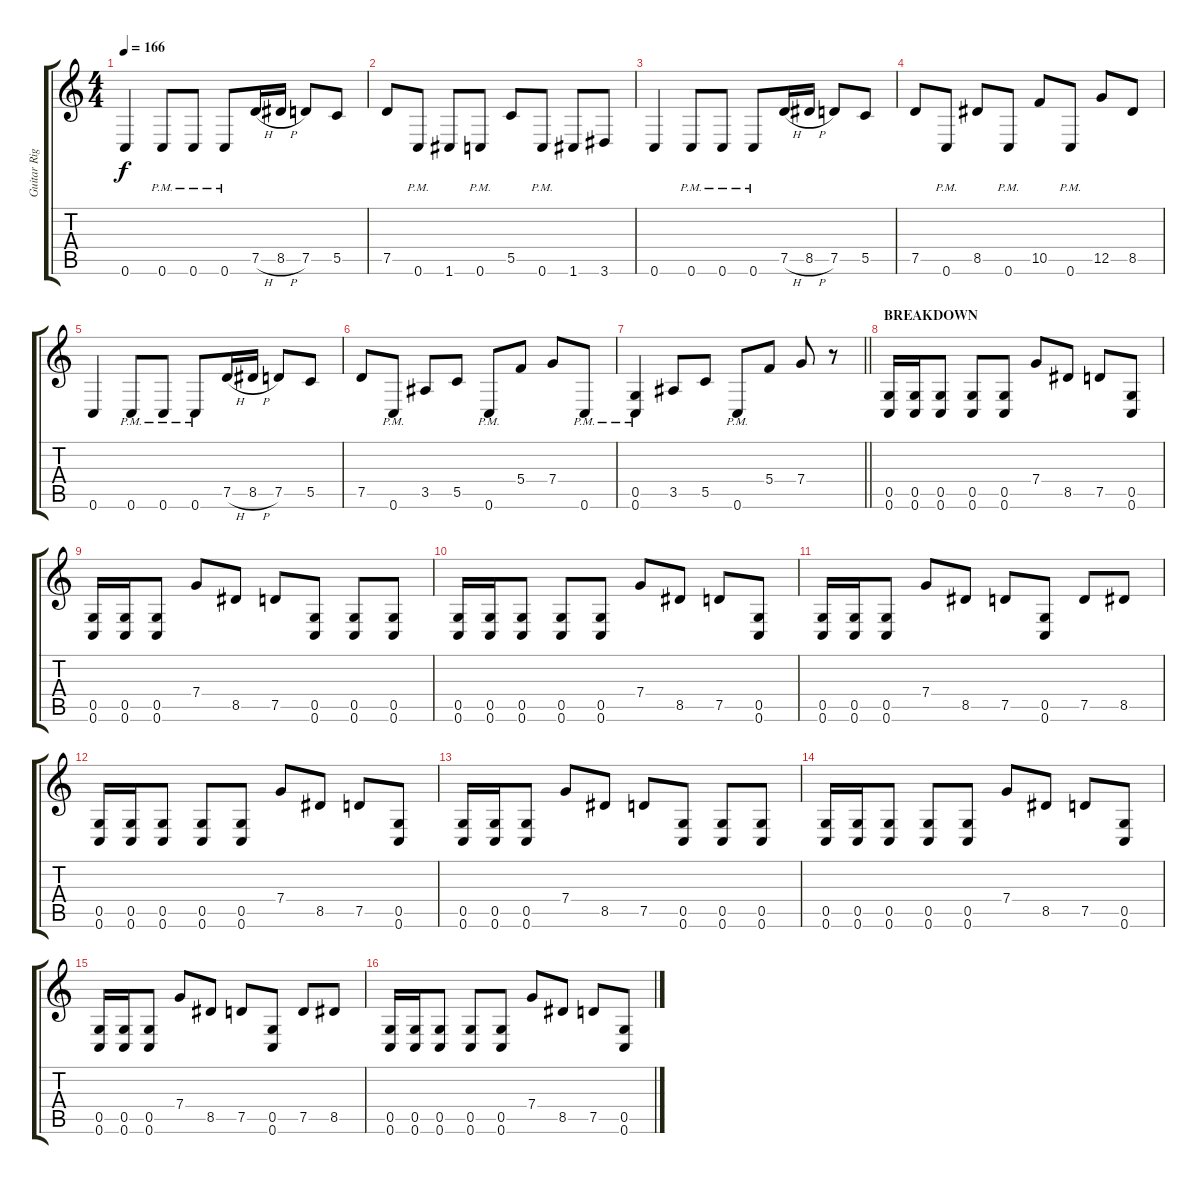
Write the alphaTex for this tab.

\track ("Guitar Right" "Guitar Rig") {instrument distortionguitar}
\staff {score tabs}
\tuning (D4 A3 F3 C3 G2 C2) {hide}
\ts (4 4)
\tempo 166
\clef g2
\ks c
0.6.4{dy f} 0.6{pm}.8 0.6{pm}.8 0.6{pm}.8 7.5{h}.16 8.5{h}.16 7.5.8 5.5.8 |
7.5.8 0.6{pm}.8 1.6.8 0.6{pm}.8 5.5.8 0.6{pm}.8 1.6.8 3.6.8 |
0.6.4 0.6{pm}.8 0.6{pm}.8 0.6{pm}.8 7.5{h}.16 8.5{h}.16 7.5.8 5.5.8 |
7.5.8 0.6{pm}.8 8.5.8 0.6{pm}.8 10.5.8 0.6{pm}.8 12.5.8 8.5.8 |
0.6.4 0.6{pm}.8 0.6{pm}.8 0.6{pm}.8 7.5{h}.16 8.5{h}.16 7.5.8 5.5.8 |
7.5.8 0.6{pm}.8 3.5.8 5.5.8 0.6{pm}.8 5.4.8 7.4.8 0.6{pm}.8 |
\barLineRight lightlight
(0.5 0.6{pm}).4 3.5.8 5.5.8 0.6{pm}.8 5.4.8 7.4.8 r.8 |
\section ("" "BREAKDOWN")
(0.5 0.6).16 (0.5 0.6).16 (0.5 0.6).8 (0.5 0.6).8 (0.5 0.6).8 7.4.8 8.5.8 7.5.8 (0.5 0.6).8 |
(0.5 0.6).16 (0.5 0.6).16 (0.5 0.6).8 7.4.8 8.5.8 7.5.8 (0.5 0.6).8 (0.5 0.6).8 (0.5 0.6).8 |
(0.5 0.6).16 (0.5 0.6).16 (0.5 0.6).8 (0.5 0.6).8 (0.5 0.6).8 7.4.8 8.5.8 7.5.8 (0.5 0.6).8 |
(0.5 0.6).16 (0.5 0.6).16 (0.5 0.6).8 7.4.8 8.5.8 7.5.8 (0.5 0.6).8 7.5.8 8.5.8 |
(0.5 0.6).16 (0.5 0.6).16 (0.5 0.6).8 (0.5 0.6).8 (0.5 0.6).8 7.4.8 8.5.8 7.5.8 (0.5 0.6).8 |
(0.5 0.6).16 (0.5 0.6).16 (0.5 0.6).8 7.4.8 8.5.8 7.5.8 (0.5 0.6).8 (0.5 0.6).8 (0.5 0.6).8 |
(0.5 0.6).16 (0.5 0.6).16 (0.5 0.6).8 (0.5 0.6).8 (0.5 0.6).8 7.4.8 8.5.8 7.5.8 (0.5 0.6).8 |
(0.5 0.6).16 (0.5 0.6).16 (0.5 0.6).8 7.4.8 8.5.8 7.5.8 (0.5 0.6).8 7.5.8 8.5.8 |
(0.5 0.6).16 (0.5 0.6).16 (0.5 0.6).8 (0.5 0.6).8 (0.5 0.6).8 7.4.8 8.5.8 7.5.8 (0.5 0.6).8
